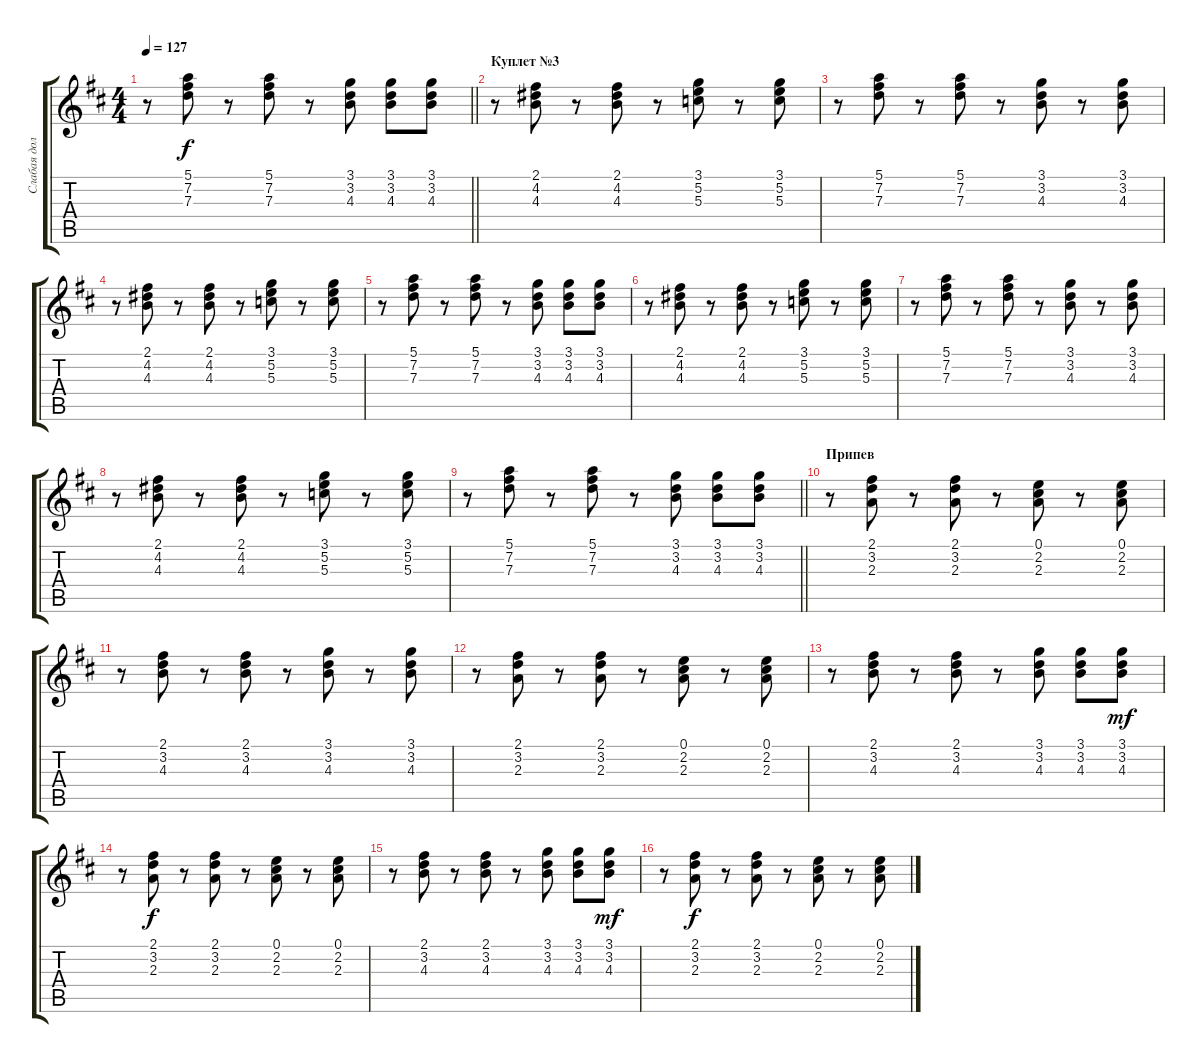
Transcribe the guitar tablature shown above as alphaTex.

\track ("Слабая доля (Е.Летов)" "Слабая дол") {instrument overdrivenguitar}
\staff {score tabs}
\tuning (E4 B3 G3 D3 A2 E2) {hide}
\ts (4 4)
\tempo 127
\clef g2
\barLineRight lightlight
\ks d
r.8{dy f} (5.1 7.2 7.3).8 r.8 (5.1 7.2 7.3).8 r.8 (3.1 3.2 4.3).8 (3.1 3.2 4.3).8 (3.1 3.2 4.3).8 |
\section ("" "Куплет №3")
r.8 (2.1 4.2 4.3).8 r.8 (2.1 4.2 4.3).8 r.8 (3.1 5.2 5.3).8 r.8 (3.1 5.2 5.3).8 |
r.8 (5.1 7.2 7.3).8 r.8 (5.1 7.2 7.3).8 r.8 (3.1 3.2 4.3).8 r.8 (3.1 3.2 4.3).8 |
r.8 (2.1 4.2 4.3).8 r.8 (2.1 4.2 4.3).8 r.8 (3.1 5.2 5.3).8 r.8 (3.1 5.2 5.3).8 |
r.8 (5.1 7.2 7.3).8 r.8 (5.1 7.2 7.3).8 r.8 (3.1 3.2 4.3).8 (3.1 3.2 4.3).8 (3.1 3.2 4.3).8 |
r.8 (2.1 4.2 4.3).8 r.8 (2.1 4.2 4.3).8 r.8 (3.1 5.2 5.3).8 r.8 (3.1 5.2 5.3).8 |
r.8 (5.1 7.2 7.3).8 r.8 (5.1 7.2 7.3).8 r.8 (3.1 3.2 4.3).8 r.8 (3.1 3.2 4.3).8 |
r.8 (2.1 4.2 4.3).8 r.8 (2.1 4.2 4.3).8 r.8 (3.1 5.2 5.3).8 r.8 (3.1 5.2 5.3).8 |
\barLineRight lightlight
r.8 (5.1 7.2 7.3).8 r.8 (5.1 7.2 7.3).8 r.8 (3.1 3.2 4.3).8 (3.1 3.2 4.3).8 (3.1 3.2 4.3).8 |
\section ("" "Припев")
r.8 (2.1 3.2 2.3).8 r.8 (2.1 3.2 2.3).8 r.8 (0.1 2.2 2.3).8 r.8 (0.1 2.2 2.3).8 |
r.8 (2.1 3.2 4.3).8 r.8 (2.1 3.2 4.3).8 r.8 (3.1 3.2 4.3).8 r.8 (3.1 3.2 4.3).8 |
r.8 (2.1 3.2 2.3).8 r.8 (2.1 3.2 2.3).8 r.8 (0.1 2.2 2.3).8 r.8 (0.1 2.2 2.3).8 |
r.8 (2.1 3.2 4.3).8 r.8 (2.1 3.2 4.3).8 r.8 (3.1 3.2 4.3).8 (3.1 3.2 4.3).8 (3.1 3.2 4.3).8{dy mf} |
r.8 (2.1 3.2 2.3).8{dy f} r.8 (2.1 3.2 2.3).8 r.8 (0.1 2.2 2.3).8 r.8 (0.1 2.2 2.3).8 |
r.8 (2.1 3.2 4.3).8 r.8 (2.1 3.2 4.3).8 r.8 (3.1 3.2 4.3).8 (3.1 3.2 4.3).8 (3.1 3.2 4.3).8{dy mf} |
r.8 (2.1 3.2 2.3).8{dy f} r.8 (2.1 3.2 2.3).8 r.8 (0.1 2.2 2.3).8 r.8 (0.1 2.2 2.3).8
